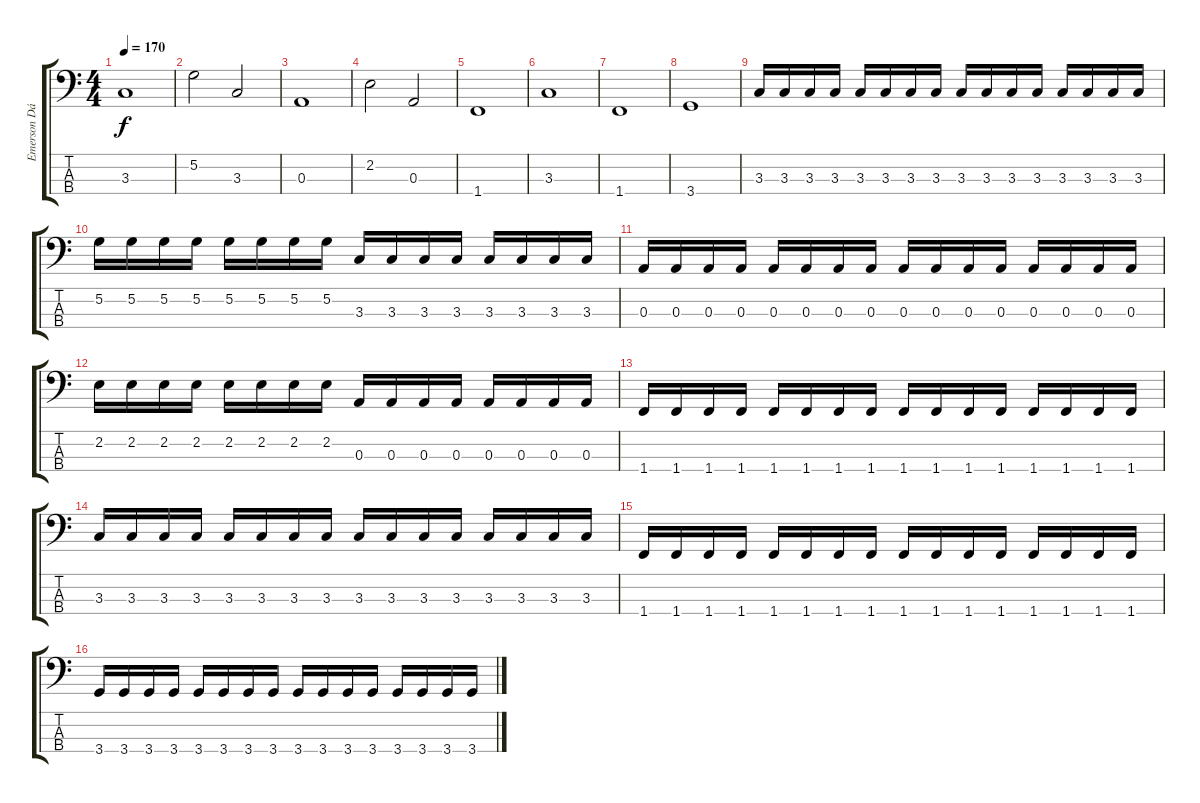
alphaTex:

\track ("Emerson Dácio" "Emerson Dá") {instrument electricbassfinger}
\staff {score tabs}
\tuning (G2 D2 A1 E1) {hide}
\ts (4 4)
\tempo 170
\clef f4
\ks c
3.3.1{dy f instrument electricbassfinger} |
5.2.2 3.3.2 |
0.3.1 |
2.2.2 0.3.2 |
1.4.1 |
3.3.1 |
1.4.1 |
3.4.1 |
3.3.16 3.3.16 3.3.16 3.3.16 3.3.16 3.3.16 3.3.16 3.3.16 3.3.16 3.3.16 3.3.16 3.3.16 3.3.16 3.3.16 3.3.16 3.3.16 |
5.2.16 5.2.16 5.2.16 5.2.16 5.2.16 5.2.16 5.2.16 5.2.16 3.3.16 3.3.16 3.3.16 3.3.16 3.3.16 3.3.16 3.3.16 3.3.16 |
0.3.16 0.3.16 0.3.16 0.3.16 0.3.16 0.3.16 0.3.16 0.3.16 0.3.16 0.3.16 0.3.16 0.3.16 0.3.16 0.3.16 0.3.16 0.3.16 |
2.2.16 2.2.16 2.2.16 2.2.16 2.2.16 2.2.16 2.2.16 2.2.16 0.3.16 0.3.16 0.3.16 0.3.16 0.3.16 0.3.16 0.3.16 0.3.16 |
1.4.16 1.4.16 1.4.16 1.4.16 1.4.16 1.4.16 1.4.16 1.4.16 1.4.16 1.4.16 1.4.16 1.4.16 1.4.16 1.4.16 1.4.16 1.4.16 |
3.3.16 3.3.16 3.3.16 3.3.16 3.3.16 3.3.16 3.3.16 3.3.16 3.3.16 3.3.16 3.3.16 3.3.16 3.3.16 3.3.16 3.3.16 3.3.16 |
1.4.16 1.4.16 1.4.16 1.4.16 1.4.16 1.4.16 1.4.16 1.4.16 1.4.16 1.4.16 1.4.16 1.4.16 1.4.16 1.4.16 1.4.16 1.4.16 |
3.4.16 3.4.16 3.4.16 3.4.16 3.4.16 3.4.16 3.4.16 3.4.16 3.4.16 3.4.16 3.4.16 3.4.16 3.4.16 3.4.16 3.4.16 3.4.16
